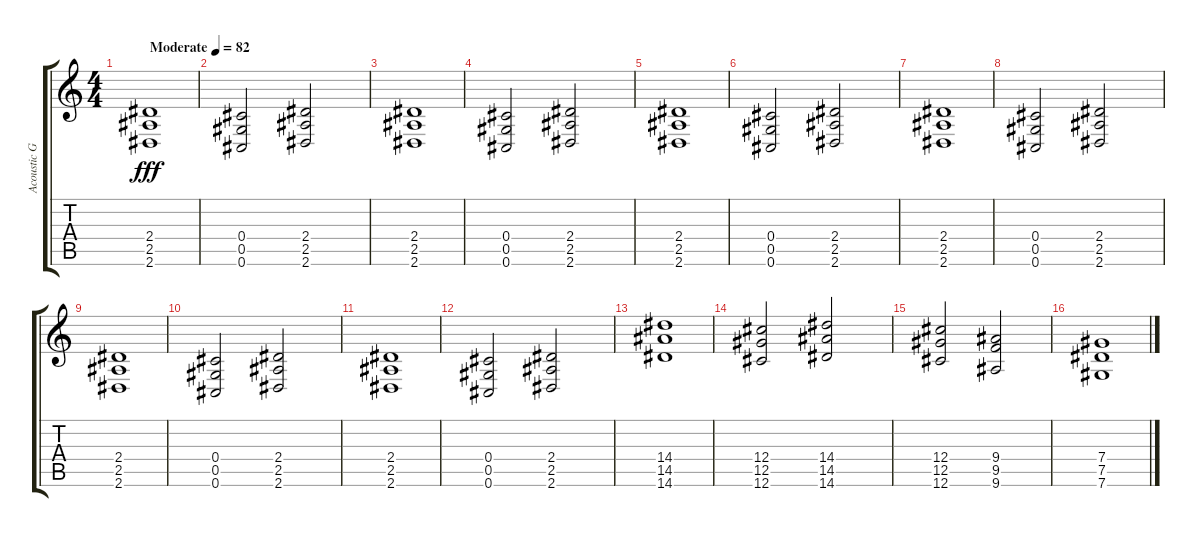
\track ("Acoustic Guitar 1" "Acoustic G") {instrument acousticguitarsteel}
\staff {score tabs}
\tuning (Eb4 Bb3 Gb3 Db3 Ab2 Db2) {hide}
\ts (4 4)
\tempo (82 "Moderate")
\clef g2
\ks c
(2.4 2.5 2.6).1{dy fff instrument acousticguitarsteel} |
(0.4 0.5 0.6).2 (2.4 2.5 2.6).2 |
(2.4 2.5 2.6).1 |
(0.4 0.5 0.6).2 (2.4 2.5 2.6).2 |
(2.4 2.5 2.6).1 |
(0.4 0.5 0.6).2 (2.4 2.5 2.6).2 |
(2.4 2.5 2.6).1 |
(0.4 0.5 0.6).2 (2.4 2.5 2.6).2 |
(2.4 2.5 2.6).1 |
(0.4 0.5 0.6).2 (2.4 2.5 2.6).2 |
(2.4 2.5 2.6).1 |
(0.4 0.5 0.6).2 (2.4 2.5 2.6).2 |
(14.4 14.5 14.6).1 |
(12.4 12.5 12.6).2 (14.4 14.5 14.6).2 |
(12.4 12.5 12.6).2 (9.4 9.5 9.6).2 |
(7.4 7.5 7.6).1
